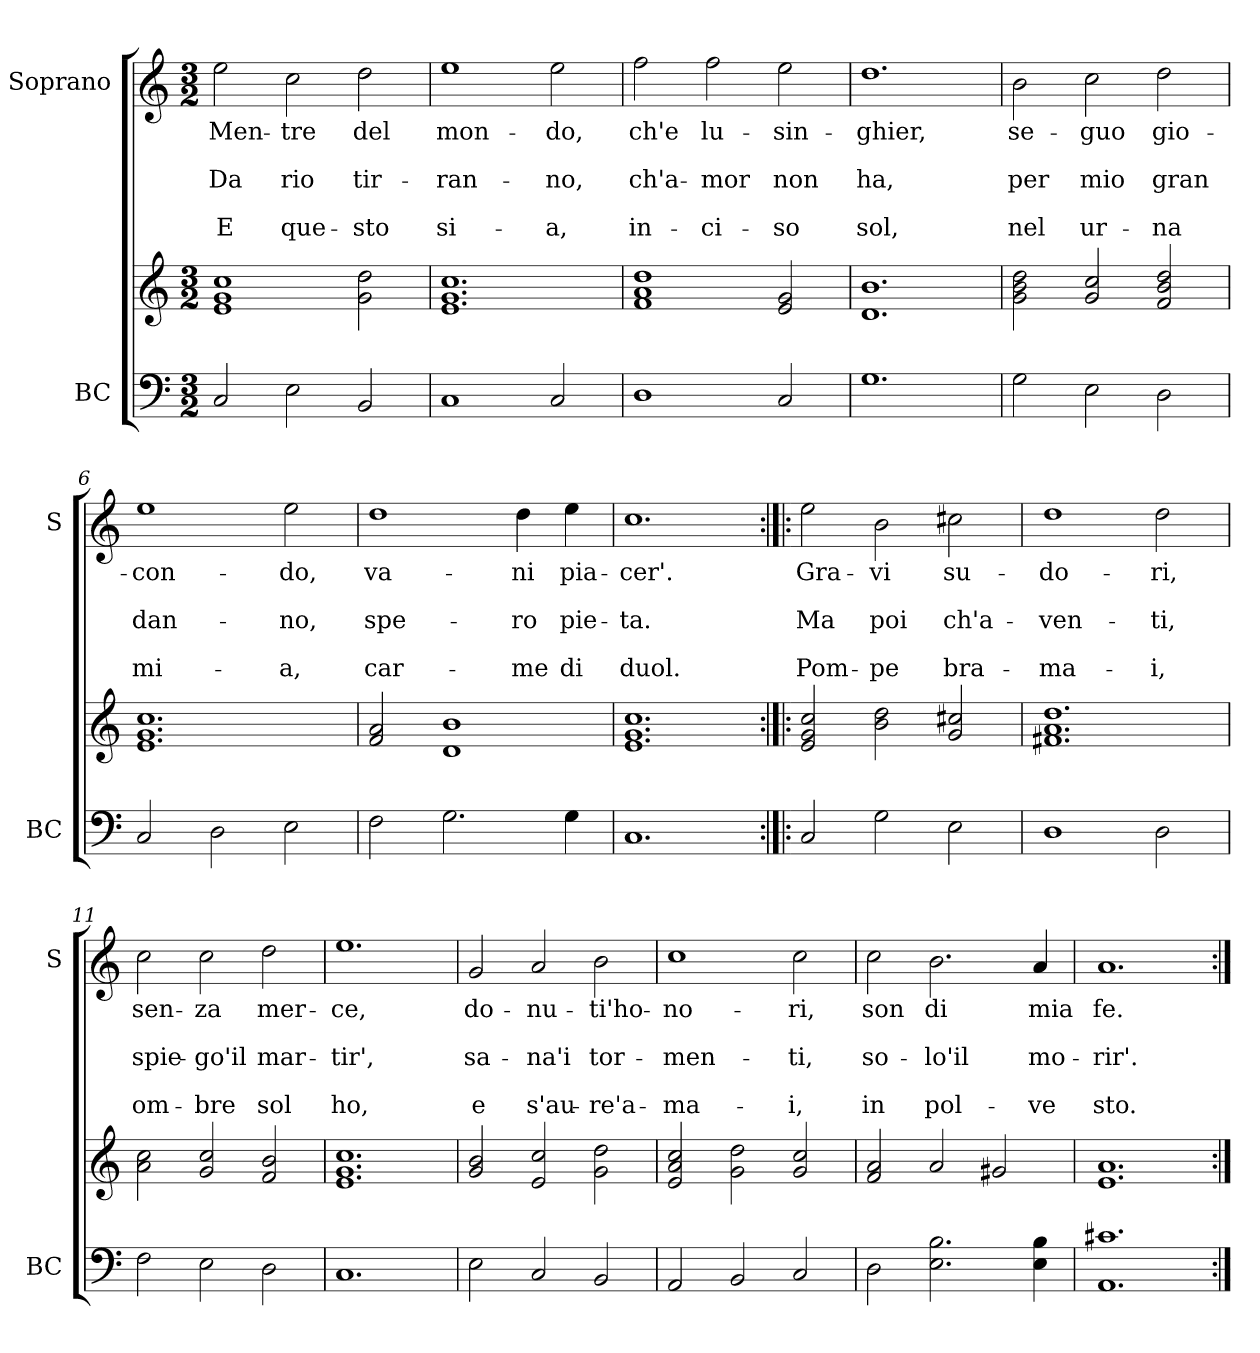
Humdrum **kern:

**kern	**kern	**kern	**text	**text	**text	**text	**text
*part2	*part2	*part1	*part1	*part1	*part1	*part1	*part1
*staff3	*staff2	*staff1	*staff1	*staff1	*staff1	*staff1	*staff1
*I"BC	*	*I"Soprano	*	*	*	*	*
*I'BC	*	*I'S	*	*	*	*	*
*clefF4	*clefG2	*clefG2	*	*	*	*	*
*k[]	*k[]	*k[]	*	*	*	*	*
*C:	*C:	*C:	*	*	*	*	*
*M3/2	*M3/2	*M3/2	*	*	*	*	*
=1	=1	=1	=1	=1	=1	=1	=1
2C/	1e 1g 1cc	2ee\	Men-	.	Da	.	E
2E\	.	2cc\	-tre	.	rio	.	que-
2BB/	2g\ 2dd\	2dd\	del	.	tir-	.	-sto
=2	=2	=2	=2	=2	=2	=2	=2
1C	1.e 1.g 1.cc	1ee	mon-	.	-ran-	.	si-
2C/	.	2ee\	-do,	.	-no,	.	-a,
=3	=3	=3	=3	=3	=3	=3	=3
1D	1f 1a 1dd	2ff\	ch'e	.	ch'a-	.	in-
.	.	2ff\	lu-	.	-mor	.	-ci-
2C/	2e/ 2g/	2ee\	-sin-	.	non	.	-so
=4	=4	=4	=4	=4	=4	=4	=4
1.G	1.d 1.b	1.dd	-ghier,	.	ha,	.	sol,
=5	=5	=5	=5	=5	=5	=5	=5
2G\	2g\ 2b\ 2dd\	2b\	se-	.	per	.	nel
2E\	2g/ 2cc/	2cc\	-guo	.	mio	.	ur-
2D\	2f/ 2b/ 2dd/	2dd\	gio-	.	gran	.	-na
!!LO:LB:g=z
=6	=6	=6	=6	=6	=6	=6	=6
2C/	1.e 1.g 1.cc	1ee	-con-	.	dan-	.	mi-
2D\	.	.	.	.	.	.	.
2E\	.	2ee\	-do,	.	-no,	.	-a,
=7	=7	=7	=7	=7	=7	=7	=7
2F\	2f/ 2a/	1dd	va-	.	spe-	.	car-
2.G\	1d 1b	.	.	.	.	.	.
.	.	4dd\	-ni	.	-ro	.	-me
4G\	.	4ee\	pia-	.	pie-	.	di
=8	=8	=8	=8	=8	=8	=8	=8
1.C	1.e 1.g 1.cc	1.cc	-cer'.	.	-ta.	.	duol.
=9:|!|:	=9:|!|:	=9:|!|:	=9:|!|:	=9:|!|:	=9:|!|:	=9:|!|:	=9:|!|:
2C/	2e/ 2g/ 2cc/	2ee\	Gra-	.	Ma	.	Pom-
2G\	2b\ 2dd\	2b\	-vi	.	poi	.	-pe
2E\	2g/ 2cc#X/	2cc#X\	su-	.	ch'a-	.	bra-
=10	=10	=10	=10	=10	=10	=10	=10
1D	1.f#X 1.a 1.dd	1dd	-do-	.	-ven-	.	-ma-
2D\	.	2dd\	-ri,	.	-ti,	.	-i,
!!LO:LB:g=z
=11	=11	=11	=11	=11	=11	=11	=11
2F\	2a\ 2cc\	2cc\	sen-	.	spie-	.	om-
2E\	2g/ 2cc/	2cc\	-za	.	-go'il	.	-bre
2D\	2f/ 2b/	2dd\	mer-	.	mar-	.	sol
=12	=12	=12	=12	=12	=12	=12	=12
1.C	1.e 1.g 1.cc	1.ee	-ce,	.	-tir',	.	ho,
=13	=13	=13	=13	=13	=13	=13	=13
2E\	2g/ 2b/	2g/	do-	.	sa-	.	e
2C/	2e/ 2cc/	2a/	-nu-	.	-na'i	.	s'au-
2BB/	2g\ 2dd\	2b\	-ti'ho-	.	tor-	.	-re'a-
=14	=14	=14	=14	=14	=14	=14	=14
2AA/	2e/ 2a/ 2cc/	1cc	-no-	.	-men-	.	-ma-
2BB/	2g\ 2dd\	.	.	.	.	.	.
2C/	2g/ 2cc/	2cc\	-ri,	.	-ti,	.	-i,
=15	=15	=15	=15	=15	=15	=15	=15
2D\	2f/ 2a/	2cc\	son	.	so-	.	in
2.E\ 2.B\	2a/	2.b\	di	.	-lo'il	.	pol-
.	2g#X/	.	.	.	.	.	.
4E\ 4B\	.	4a/	mia	.	mo-	.	-ve
=16	=16	=16	=16	=16	=16	=16	=16
1.AA 1.c#X	1.e 1.a	1.a	fe.	.	-rir'.	.	sto.
=:|!	=:|!	=:|!	=:|!	=:|!	=:|!	=:|!	=:|!
*-	*-	*-	*-	*-	*-	*-	*-
